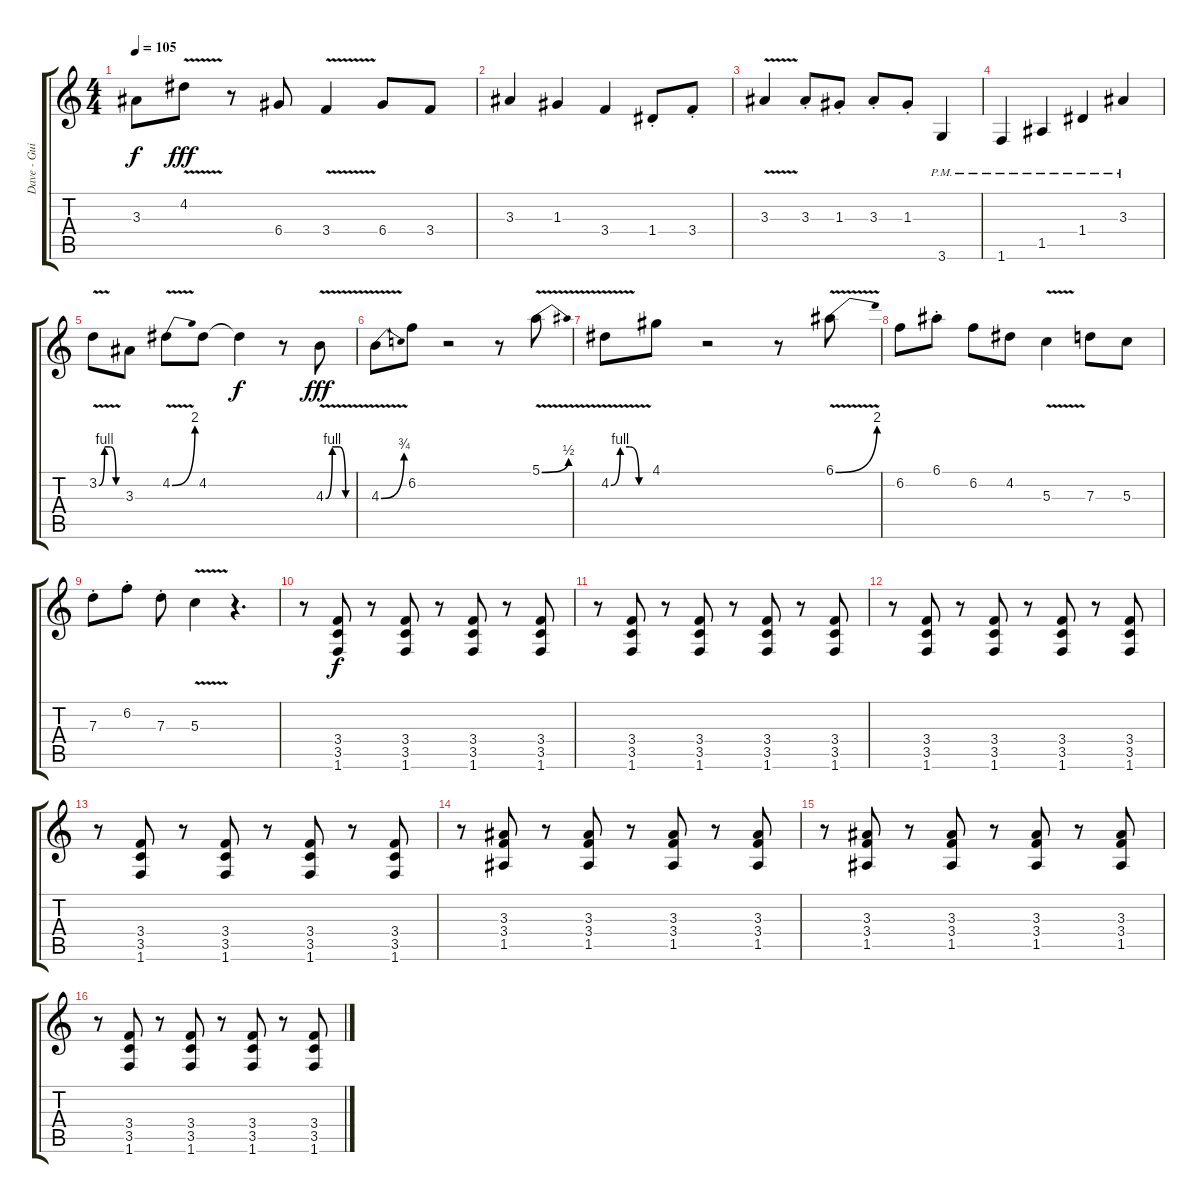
\track ("Dave - Guitar" "Dave - Gui") {instrument overdrivenguitar}
\staff {score tabs}
\tuning (E4 B3 G3 D3 A2 E2) {hide}
\ts (4 4)
\tempo 105
\clef g2
\ks c
3.3{t}.8{dy f} 4.2{v}.8{dy fff} r.8 6.4.8 3.4{v}.4 6.4.8 3.4.8 |
3.3.4 1.3.4 3.4.4 1.4{st}.8 3.4{st}.8 |
3.3{v}.4 3.3{st}.8 1.3{st}.8 3.3{st}.8 1.3{st}.8 3.6{pm}.4 |
1.6{pm}.4 1.5{pm}.4 1.4{pm}.4 3.3{pm}.4 |
3.2{be (custom 0 0 15 4 30 4 45 0 60 0) v}.8 3.3.8 4.2{be (bend 0 0 60 8) v}.8 4.2.8 4.2{t}.4{dy f} r.8 4.3{be (custom 0 0 15 4 30 4 45 0 60 0) v}.8{dy fff} |
4.3{be (bend 0 0 60 3) v}.8 6.2.8 r.2 r.8 5.1{be (bend 0 0 60 2) v}.8 |
4.2{be (custom 0 0 15 4 30 4 45 0 60 0) v}.8 4.1.8 r.2 r.8 6.1{be (bend 0 0 60 8) v}.8 |
6.2.8 6.1{st}.8 6.2.8 4.2.8 5.3{v}.4 7.3.8 5.3.8 |
7.3{st}.8 6.2{st}.8 7.3{st}.8 5.3{v}.4 r.4{d} |
r.8{volume 10 instrument electricguitarmuted} (3.4 3.5 1.6).8{dy f} r.8 (3.4 3.5 1.6).8 r.8 (3.4 3.5 1.6).8 r.8 (3.4 3.5 1.6).8 |
r.8 (3.4 3.5 1.6).8 r.8 (3.4 3.5 1.6).8 r.8 (3.4 3.5 1.6).8 r.8 (3.4 3.5 1.6).8 |
r.8 (3.4 3.5 1.6).8 r.8 (3.4 3.5 1.6).8 r.8 (3.4 3.5 1.6).8 r.8 (3.4 3.5 1.6).8 |
r.8 (3.4 3.5 1.6).8 r.8 (3.4 3.5 1.6).8 r.8 (3.4 3.5 1.6).8 r.8 (3.4 3.5 1.6).8 |
r.8 (3.3 3.4 1.5).8 r.8 (3.3 3.4 1.5).8 r.8 (3.3 3.4 1.5).8 r.8 (3.3 3.4 1.5).8 |
r.8 (3.3 3.4 1.5).8 r.8 (3.3 3.4 1.5).8 r.8 (3.3 3.4 1.5).8 r.8 (3.3 3.4 1.5).8 |
r.8 (3.4 3.5 1.6).8 r.8 (3.4 3.5 1.6).8 r.8 (3.4 3.5 1.6).8 r.8 (3.4 3.5 1.6).8
